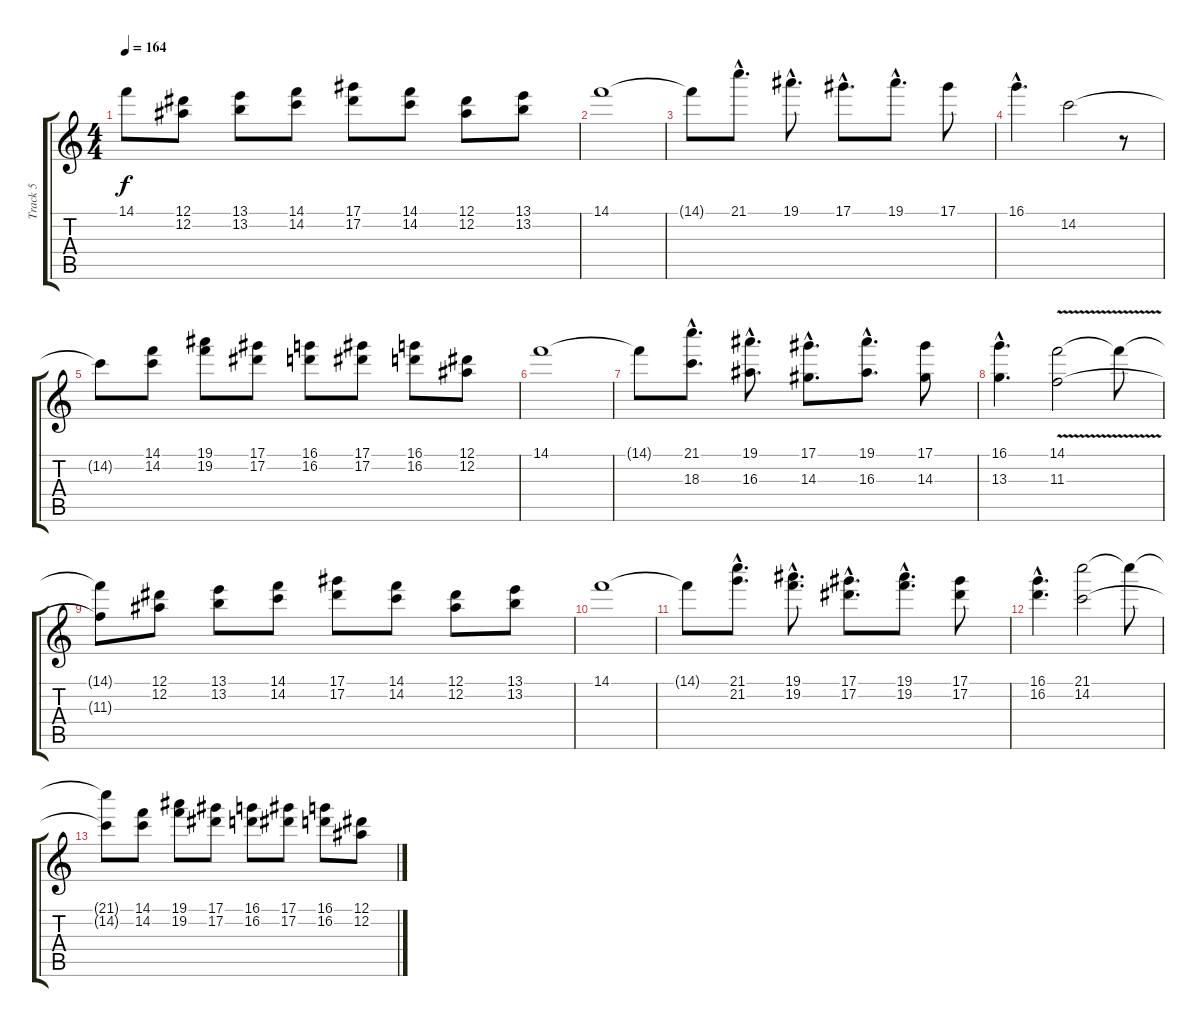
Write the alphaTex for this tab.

\track ("Track 5" "Track 5") {instrument overdrivenguitar}
\staff {score tabs}
\tuning (Eb4 Bb3 Gb3 Db3 Ab2 Eb2) {hide}
\ts (4 4)
\tempo 164
\clef g2
\ks c
14.1{t}.8{dy f} (12.1 12.2).8 (13.1 13.2).8 (14.1 14.2).8 (17.1 17.2).8 (14.1 14.2).8 (12.1 12.2).8 (13.1 13.2).8 |
14.1.1 |
14.1{t}.8 21.1{hac}.8{d} 19.1{hac}.8{d} 17.1{hac}.8{d} 19.1{hac}.8{d} 17.1.8 |
16.1{hac}.4{d} 14.2.2 r.8 |
14.2{t}.8 (14.1 14.2).8 (19.1 19.2).8 (17.1 17.2).8 (16.1 16.2).8 (17.1 17.2).8 (16.1 16.2).8 (12.1 12.2).8 |
14.1.1 |
14.1{t}.8 (21.1{hac} 18.3{hac}).8{d} (19.1{hac} 16.3{hac}).8{d} (17.1{hac} 14.3{hac}).8{d} (19.1{hac} 16.3{hac}).8{d} (17.1 14.3).8 |
(16.1{hac} 13.3{hac}).4{d} (14.1{v} 11.3).2 14.1{t}.8 |
(14.1{t} 11.3{t}).8 (12.1 12.2).8 (13.1 13.2).8 (14.1 14.2).8 (17.1 17.2).8 (14.1 14.2).8 (12.1 12.2).8 (13.1 13.2).8 |
14.1.1 |
14.1{t}.8 (21.1{hac} 21.2{hac}).8{d} (19.1{hac} 19.2{hac}).8{d} (17.1{hac} 17.2{hac}).8{d} (19.1{hac} 19.2{hac}).8{d} (17.1 17.2).8 |
(16.1{hac} 16.2{hac}).4{d} (21.1 14.2).2 21.1{t}.8 |
(21.1{t} 14.2{t}).8 (14.1 14.2).8 (19.1 19.2).8 (17.1 17.2).8 (16.1 16.2).8 (17.1 17.2).8 (16.1 16.2).8 (12.1 12.2).8
